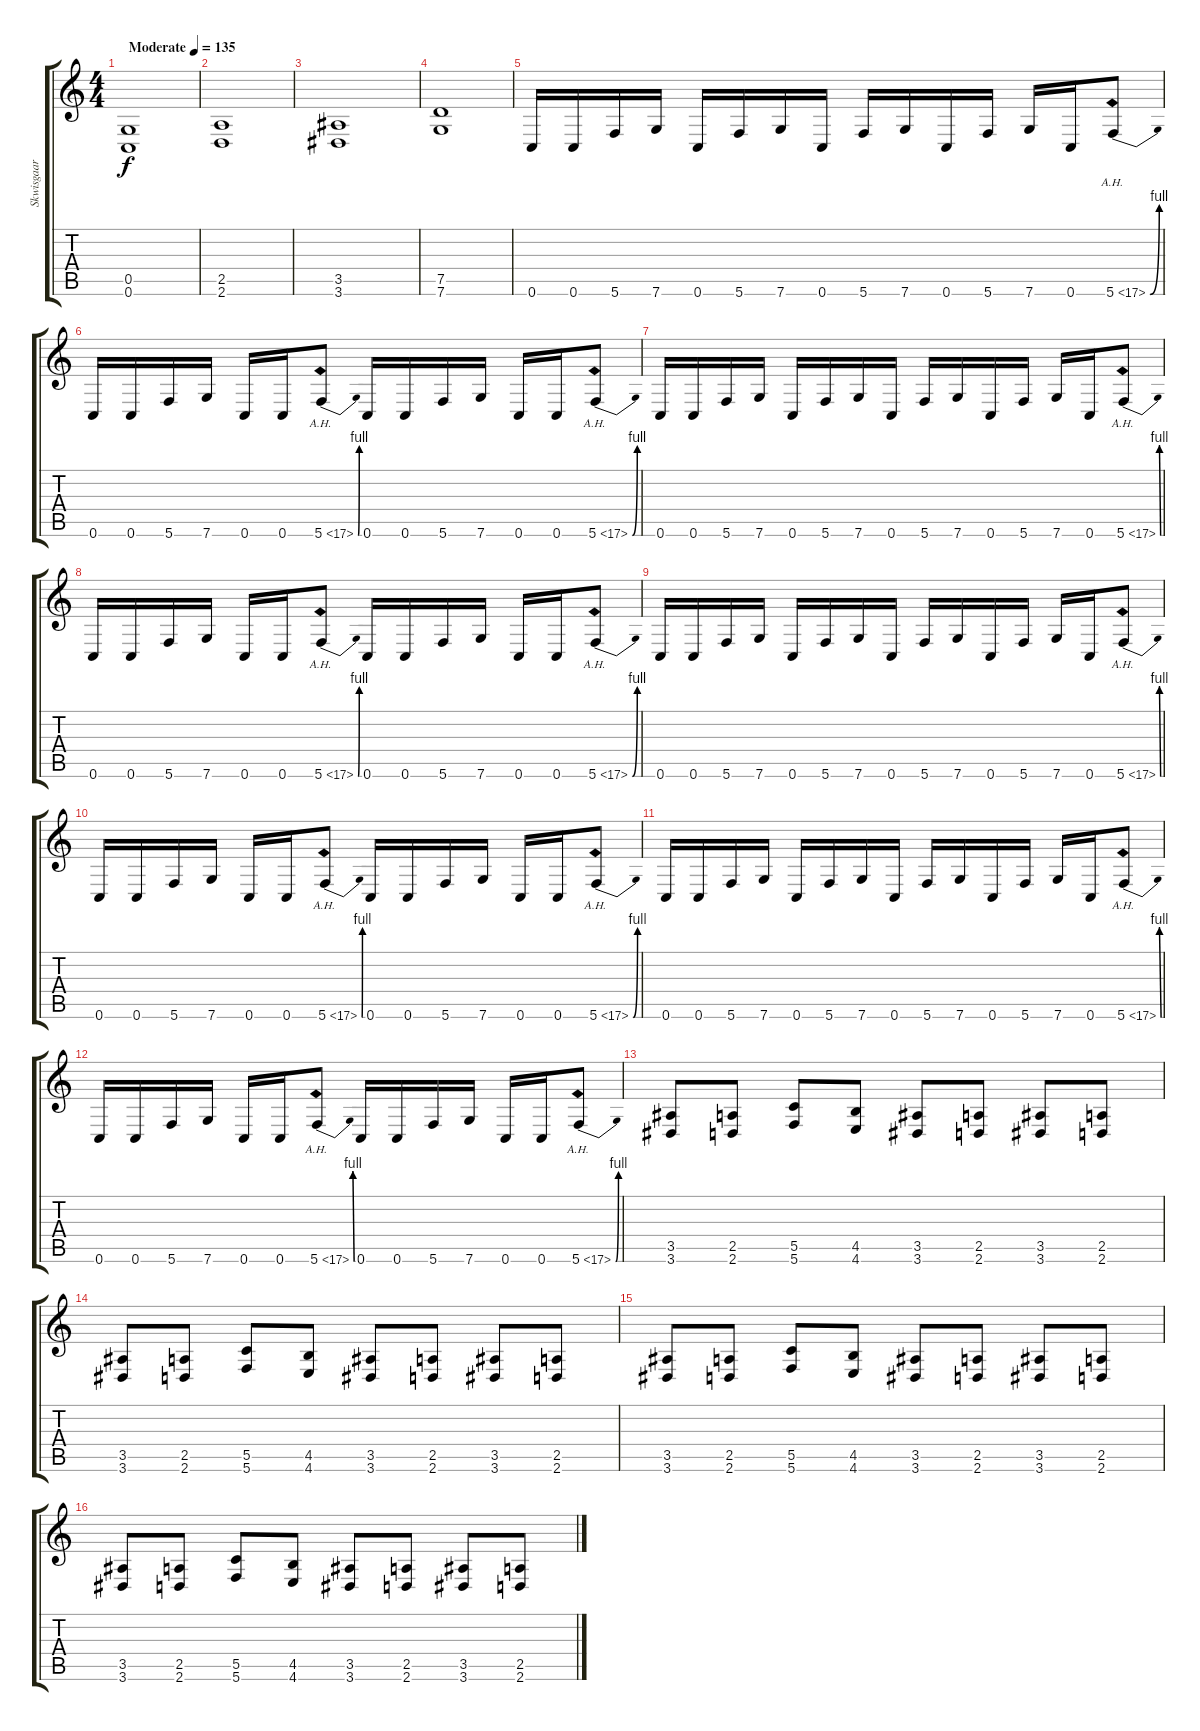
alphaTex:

\track ("Skwisgaar Skwigelf" "Skwisgaar ") {instrument distortionguitar}
\staff {score tabs}
\tuning (D4 A3 F3 C3 G2 C2) {hide}
\ts (4 4)
\tempo (135 "Moderate")
\clef g2
\ks c
(0.5 0.6).1{dy f instrument distortionguitar} |
(2.5 2.6).1 |
(3.5 3.6).1 |
(7.5 7.6).1 |
0.6.16{instrument distortionguitar} 0.6.16 5.6.16 7.6.16 0.6.16 5.6.16 7.6.16 0.6.16 5.6.16 7.6.16 0.6.16 5.6.16 7.6.16 0.6.16 5.6{be (bend 0 0 60 4) ah 12}.8 |
0.6.16 0.6.16 5.6.16 7.6.16 0.6.16 0.6.16 5.6{be (bend 0 0 60 4) ah 12}.8 0.6.16 0.6.16 5.6.16 7.6.16 0.6.16 0.6.16 5.6{be (bend 0 0 60 4) ah 12}.8 |
0.6.16{instrument distortionguitar} 0.6.16 5.6.16 7.6.16 0.6.16 5.6.16 7.6.16 0.6.16 5.6.16 7.6.16 0.6.16 5.6.16 7.6.16 0.6.16 5.6{be (bend 0 0 60 4) ah 12}.8 |
0.6.16 0.6.16 5.6.16 7.6.16 0.6.16 0.6.16 5.6{be (bend 0 0 60 4) ah 12}.8 0.6.16 0.6.16 5.6.16 7.6.16 0.6.16 0.6.16 5.6{be (bend 0 0 60 4) ah 12}.8 |
0.6.16{instrument distortionguitar} 0.6.16 5.6.16 7.6.16 0.6.16 5.6.16 7.6.16 0.6.16 5.6.16 7.6.16 0.6.16 5.6.16 7.6.16 0.6.16 5.6{be (bend 0 0 60 4) ah 12}.8 |
0.6.16 0.6.16 5.6.16 7.6.16 0.6.16 0.6.16 5.6{be (bend 0 0 60 4) ah 12}.8 0.6.16 0.6.16 5.6.16 7.6.16 0.6.16 0.6.16 5.6{be (bend 0 0 60 4) ah 12}.8 |
0.6.16{instrument distortionguitar} 0.6.16 5.6.16 7.6.16 0.6.16 5.6.16 7.6.16 0.6.16 5.6.16 7.6.16 0.6.16 5.6.16 7.6.16 0.6.16 5.6{be (bend 0 0 60 4) ah 12}.8 |
0.6.16 0.6.16 5.6.16 7.6.16 0.6.16 0.6.16 5.6{be (bend 0 0 60 4) ah 12}.8 0.6.16 0.6.16 5.6.16 7.6.16 0.6.16 0.6.16 5.6{be (bend 0 0 60 4) ah 12}.8 |
(3.5 3.6).8 (2.5 2.6).8 (5.5 5.6).8 (4.5 4.6).8 (3.5 3.6).8 (2.5 2.6).8 (3.5 3.6).8 (2.5 2.6).8 |
(3.5 3.6).8 (2.5 2.6).8 (5.5 5.6).8 (4.5 4.6).8 (3.5 3.6).8 (2.5 2.6).8 (3.5 3.6).8 (2.5 2.6).8 |
(3.5 3.6).8 (2.5 2.6).8 (5.5 5.6).8 (4.5 4.6).8 (3.5 3.6).8 (2.5 2.6).8 (3.5 3.6).8 (2.5 2.6).8 |
(3.5 3.6).8 (2.5 2.6).8 (5.5 5.6).8 (4.5 4.6).8 (3.5 3.6).8 (2.5 2.6).8 (3.5 3.6).8 (2.5 2.6).8
